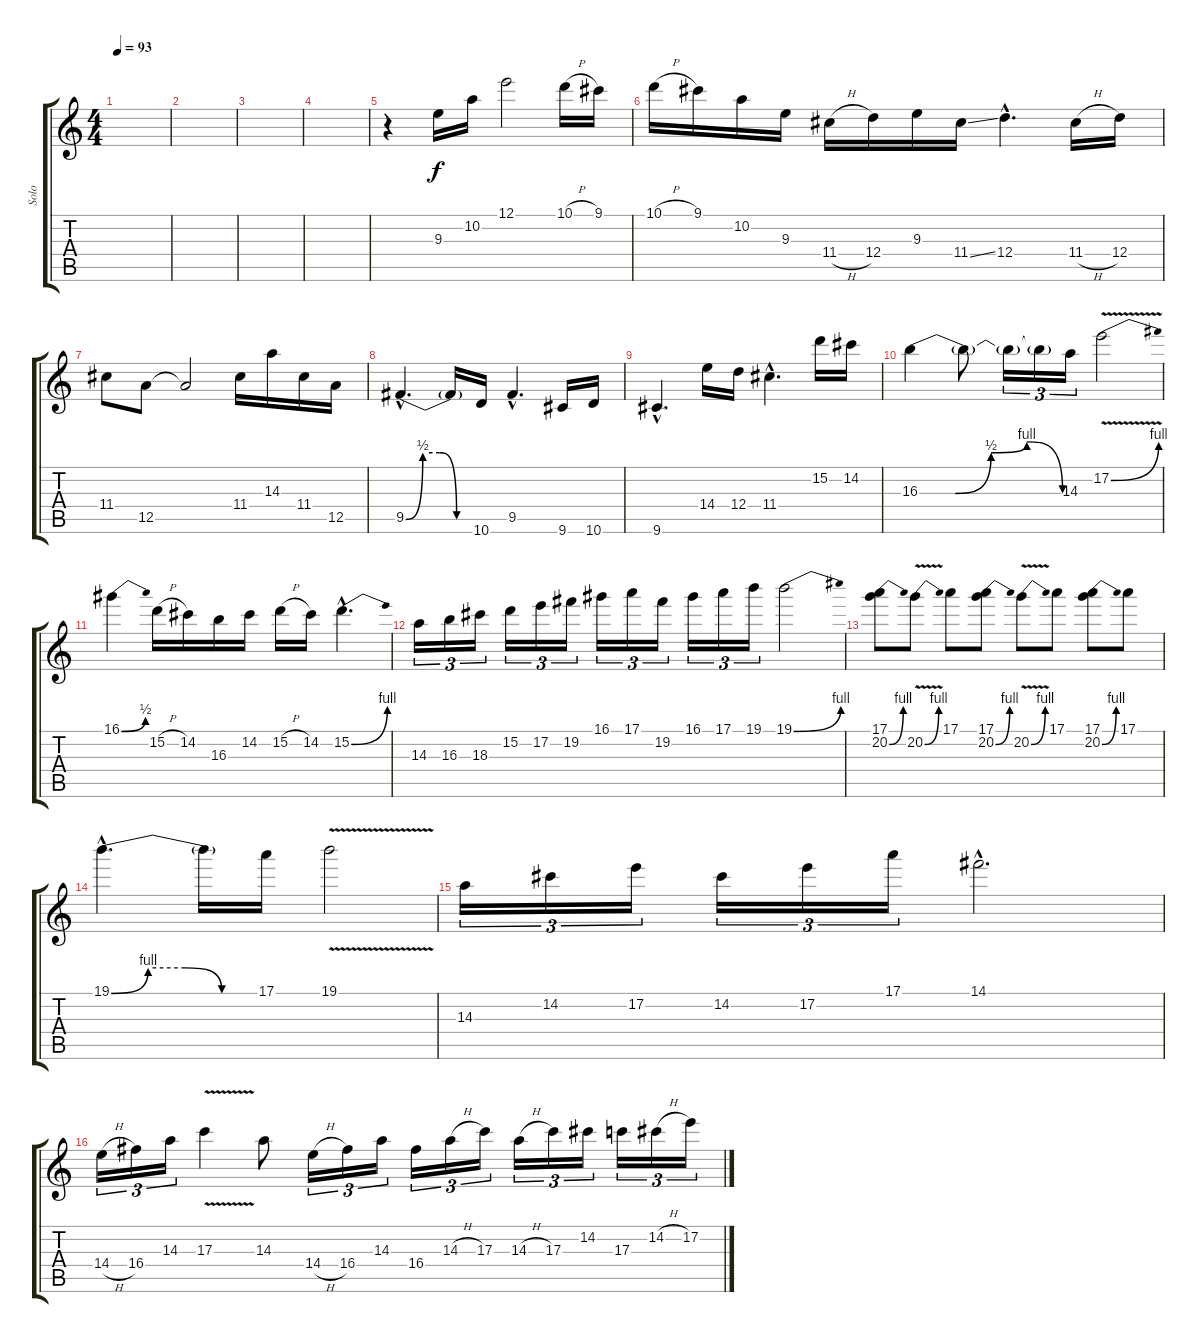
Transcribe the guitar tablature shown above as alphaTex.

\track ("Solo" "Solo") {instrument overdrivenguitar}
\staff {score tabs}
\tuning (E4 B3 G3 D3 A2 E2) {hide}
\ts (4 4)
\tempo 93
\clef g2
\ks c
|
|
|
|
r.4 9.3.16 10.2.16 12.1.2 10.1{h}.16 9.1.16 |
10.1{h}.16 9.1.16 10.2.16 9.3.16 11.4{h}.16 12.4.16 9.3.16 11.4{ss}.16 12.4{hac}.4{d} 11.4{h}.16 12.4.16 |
11.4.8 12.5.8 12.5{t}.2 11.4.16 14.3.16 11.4.16 12.5.16 |
9.5{be (custom 0 0 15 2 30 2 45 0 60 0) hac}.4{d} 9.5{t}.16 10.6.16 9.5{hac}.4{d} 9.6.16 10.6.16 |
9.6{hac}.4{d} 14.4.16 12.4.16 11.4{hac}.4{d} 15.2.16 14.2.16 |
16.3{be (custom 0 0 15 0 30 2 45 4 60 0)}.4 16.3{t}.8 16.3{t}.16{tu (3 2)} 16.3{t}.16{tu (3 2)} 14.3.16{tu (3 2)} 17.2{be (bend 0 0 60 4) v}.2 |
16.1{be (bend 0 0 60 2)}.4 15.2{h}.16 14.2.16 16.3.16 14.2.16 15.2{h}.16 14.2.16 15.2{be (bend 0 0 60 4) hac}.4{d} |
14.3.16{tu (3 2)} 16.3.16{tu (3 2)} 18.3.16{tu (3 2)} 15.2.16{tu (3 2)} 17.2.16{tu (3 2)} 19.2.16{tu (3 2)} 16.1.16{tu (3 2)} 17.1.16{tu (3 2)} 19.2.16{tu (3 2)} 16.1.16{tu (3 2)} 17.1.16{tu (3 2)} 19.1.16{tu (3 2)} 19.1{be (bend 0 0 60 4)}.2 |
(17.1 20.2{be (bend 0 0 60 4)}).8 20.2{be (bend 0 0 60 4) v}.8 17.1.8 (17.1 20.2{be (bend 0 0 60 4)}).8 20.2{be (bend 0 0 60 4) v}.8 17.1.8 (17.1 20.2{be (bend 0 0 60 4)}).8 17.1.8 |
19.1{be (custom 0 0 15 4 30 4 45 0 60 0) hac}.4{d} 19.1{t}.16 17.1.16 19.1{v}.2 |
14.3.16{tu (3 2)} 14.2.16{tu (3 2)} 17.2.16{tu (3 2)} 14.2.16{tu (3 2)} 17.2.16{tu (3 2)} 17.1.16{tu (3 2)} 14.1{hac}.2{d} |
14.4{h}.16{tu (3 2)} 16.4.16{tu (3 2)} 14.3.16{tu (3 2)} 17.3{v}.4 14.3.8 14.4{h}.16{tu (3 2)} 16.4.16{tu (3 2)} 14.3.16{tu (3 2)} 16.4.16{tu (3 2)} 14.3{h}.16{tu (3 2)} 17.3.16{tu (3 2)} 14.3{h}.16{tu (3 2)} 17.3.16{tu (3 2)} 14.2.16{tu (3 2)} 17.3.16{tu (3 2)} 14.2{h}.16{tu (3 2)} 17.2.16{tu (3 2)}
